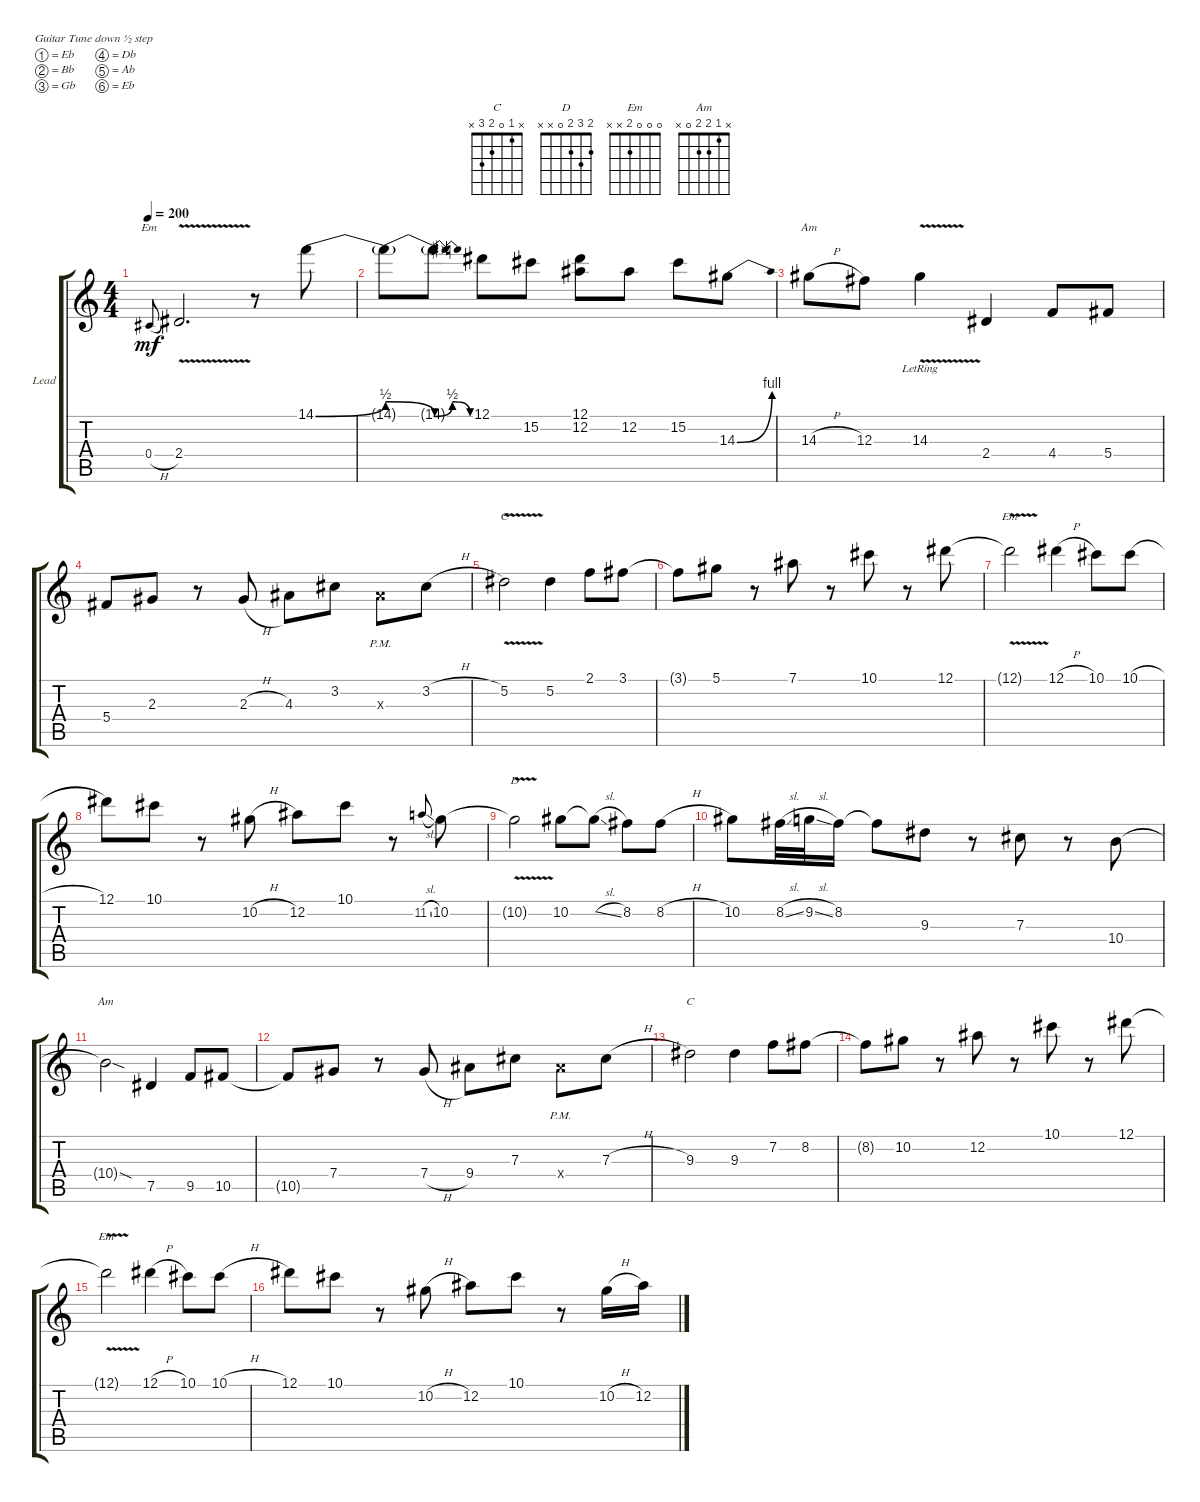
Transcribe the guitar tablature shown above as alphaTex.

\defaultSystemsLayout 4
\bracketExtendMode groupsimilarinstruments
\firstSystemTrackNameOrientation horizontal
\otherSystemsTrackNameOrientation horizontal
\track ("Lead" "Lead") {multiBarRest instrument overdrivenguitar}
\staff {score tabs}
\tuning (Eb4 Bb3 Gb3 Db3 Ab2 Eb2)
\chord ("C" x 1 0 2 3 x)
\chord ("D" 2 3 2 0 x x)
\chord ("Em" 0 0 0 2 x x)
\chord ("Am" x 1 2 2 0 x)
\ts (4 4)
\tempo 200
\clef g2
\ks c
0.4{h}.8{ch "Em" gr onbeat dy mf} 2.4{v}.2{d} r.8 14.1{be (bend 0 0 14.399999999999999 2)}.8 |
14.1{be (release 46.199999999999996 2 59.4 0) t}.8 14.1{be (bendrelease 0 0 10.799999999999999 2 20.4 2 30 0) t}.8 12.1.8 15.2.8 (12.1 12.2).8 12.2.8 15.2.8 14.3{be (bend 0 0 15 4)}.8 |
14.3{h}.8{ch "Am"} 12.3.8 14.3{v lr}.4 2.4.4 4.4.8 5.4.8 |
5.4.8 2.3.8 r.8 2.3{h}.8 4.3.8 3.2.8 4.3{pm x}.8 3.2{h}.8 |
5.2{v}.2{ch "C"} 5.2.4 2.1.8 3.1.8 |
3.1{t}.8 5.1.8 r.8 7.1.8 r.8 10.1.8 r.8 12.1.8 |
12.1{v t}.2{ch "Em"} 12.1{h}.4 10.1.8 10.1{h}.8 |
12.1.8 10.1.8 r.8 10.2{h}.8 12.2.8 10.1.8 r.8 11.2{sl}.8{gr onbeat} 10.2.8 |
10.2{v t}.2{ch "D"} 10.2.8 10.2{sl t}.8 8.2.8 8.2{h}.8 |
10.2.8 8.2{sl}.32 9.2{sl}.32 8.2.16 8.2{t}.8 9.3.8 r.8 7.3.8 r.8 10.4.8 |
10.4{sod t}.2{ch "Am"} 7.5.4 9.5.8 10.5.8 |
10.5{t}.8 7.4.8 r.8 7.4{h}.8 9.4.8 7.3.8 9.4{pm x}.8 7.3{h}.8 |
9.3.2{ch "C"} 9.3.4 7.2.8 8.2.8 |
8.2{t}.8 10.2.8 r.8 12.2.8 r.8 10.1.8 r.8 12.1.8 |
12.1{v t}.2{ch "Em"} 12.1{h}.4 10.1.8 10.1{h}.8 |
12.1.8 10.1.8 r.8 10.2{h}.8 12.2.8 10.1.8 r.8 10.2{h}.16 12.2{h}.16
